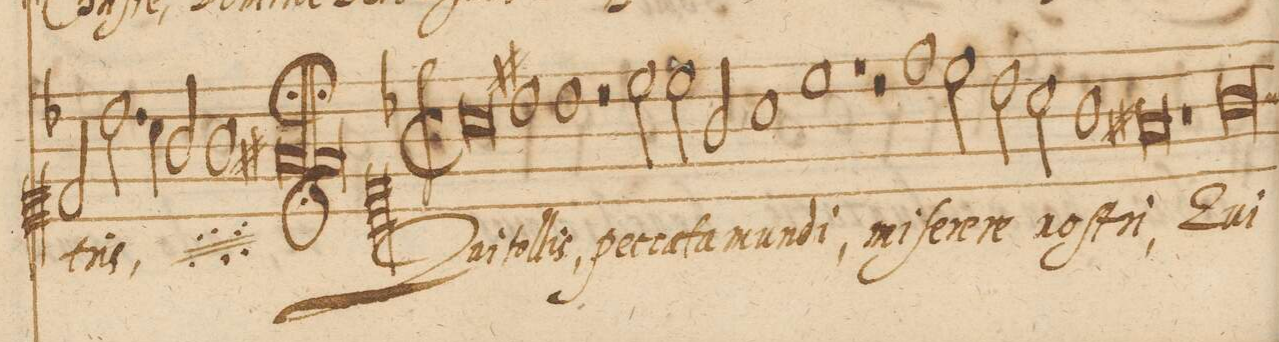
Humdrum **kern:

**kern	**text
*I"DISCANTVS	*
*clefC1	*
*k[b-]	*
*met(C|)	*
*M2/1	*
2d/	-tris,
*	*ij
2.b-\	fi-
=64-	=64-
4a\	-li-
2g/	-us
1g	Pa-
=65-	=65-
0f#X;;	-tris,
*	*Xij
=66-	=66-
*clefC1	*
*k[b-]	*
*M2/1	*
*met(C|)	*
0a	Qui
=67-	=67-
0bn	tol-
=68-	=68-
2r	.
2cc\	pec-
2cc\	-ca-
2g/	-ta
=69-	=69-
1a	mun-
1cc	-di,
=70-	=70-
1r	.
2r	.
1dd\	mi-
=71-	=71-
2cc\	-ſe-
2b-y\	-re-
2a\	-re
=72-	=72-
1g	noſ-
0f#X	-tri,
=73-	=73-
1r	.
=74-	=74-
0g	Qui
=75-	=75-
*-	*-
